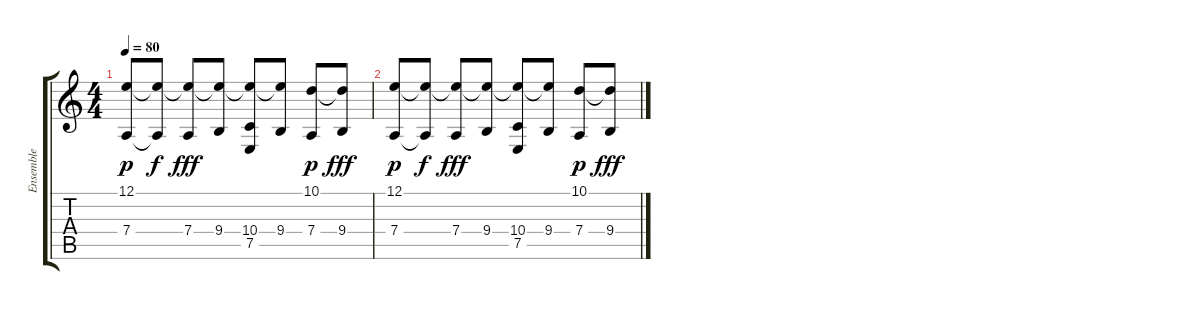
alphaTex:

\track ("Ensemble" "Ensemble") {instrument stringensemble2}
\staff {score tabs}
\tuning (E4 B3 G3 D3 A2 E2) {hide}
\ts (4 4)
\tempo 80
\clef g2
\ks c
(12.1 7.4).8{dy p} (12.1{t} 7.4{t}).8{dy f} (12.1{t} 7.4).8{dy fff} (12.1{t} 9.4).8 (12.1{t} 10.4 7.5).8 (12.1{t} 9.4).8 (10.1 7.4).8{dy p} (10.1{t} 9.4).8{dy fff} |
(12.1 7.4).8{dy p} (12.1{t} 7.4{t}).8{dy f} (12.1{t} 7.4).8{dy fff} (12.1{t} 9.4).8 (12.1{t} 10.4 7.5).8 (12.1{t} 9.4).8 (10.1 7.4).8{dy p} (10.1{t} 9.4).8{dy fff}
